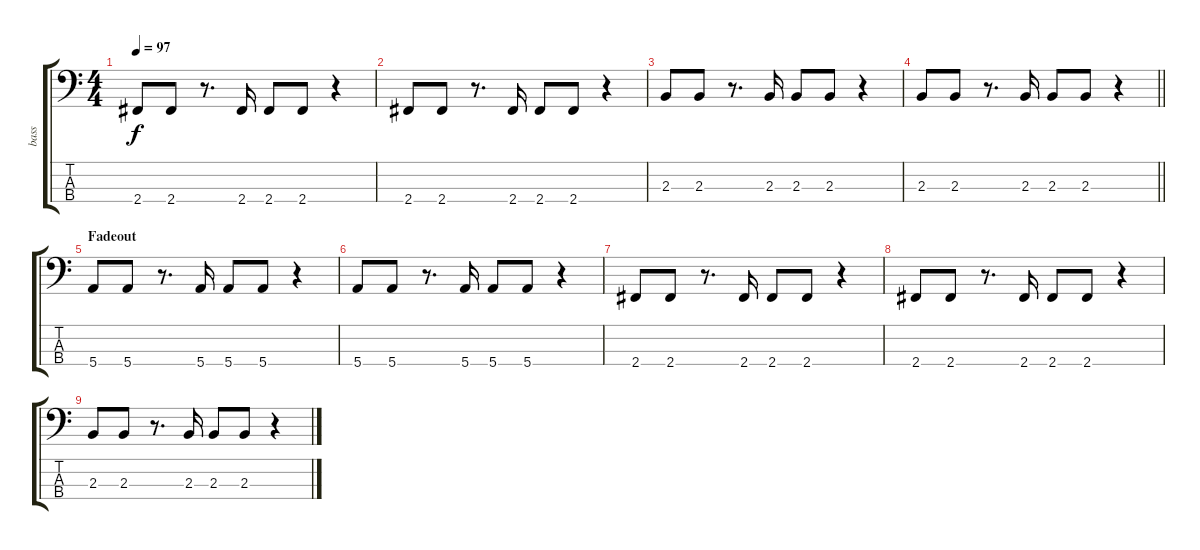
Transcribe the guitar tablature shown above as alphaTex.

\track ("bass" "bass") {instrument synthbass2}
\staff {score tabs}
\tuning (G2 D2 A1 E1) {hide}
\ts (4 4)
\tempo 97
\clef f4
\ks c
2.4.8{dy f} 2.4.8 r.8{d} 2.4.16 2.4.8 2.4.8 r.4 |
2.4.8 2.4.8 r.8{d} 2.4.16 2.4.8 2.4.8 r.4 |
2.3.8 2.3.8 r.8{d} 2.3.16 2.3.8 2.3.8 r.4 |
\barLineRight lightlight
2.3.8 2.3.8 r.8{d} 2.3.16 2.3.8 2.3.8 r.4 |
\section ("" "Fadeout")
5.4.8 5.4.8 r.8{d} 5.4.16 5.4.8 5.4.8 r.4 |
5.4.8 5.4.8 r.8{d} 5.4.16 5.4.8 5.4.8 r.4 |
2.4.8 2.4.8 r.8{d} 2.4.16 2.4.8 2.4.8 r.4 |
2.4.8 2.4.8 r.8{d} 2.4.16 2.4.8 2.4.8 r.4 |
2.3.8 2.3.8 r.8{d} 2.3.16 2.3.8 2.3.8 r.4
